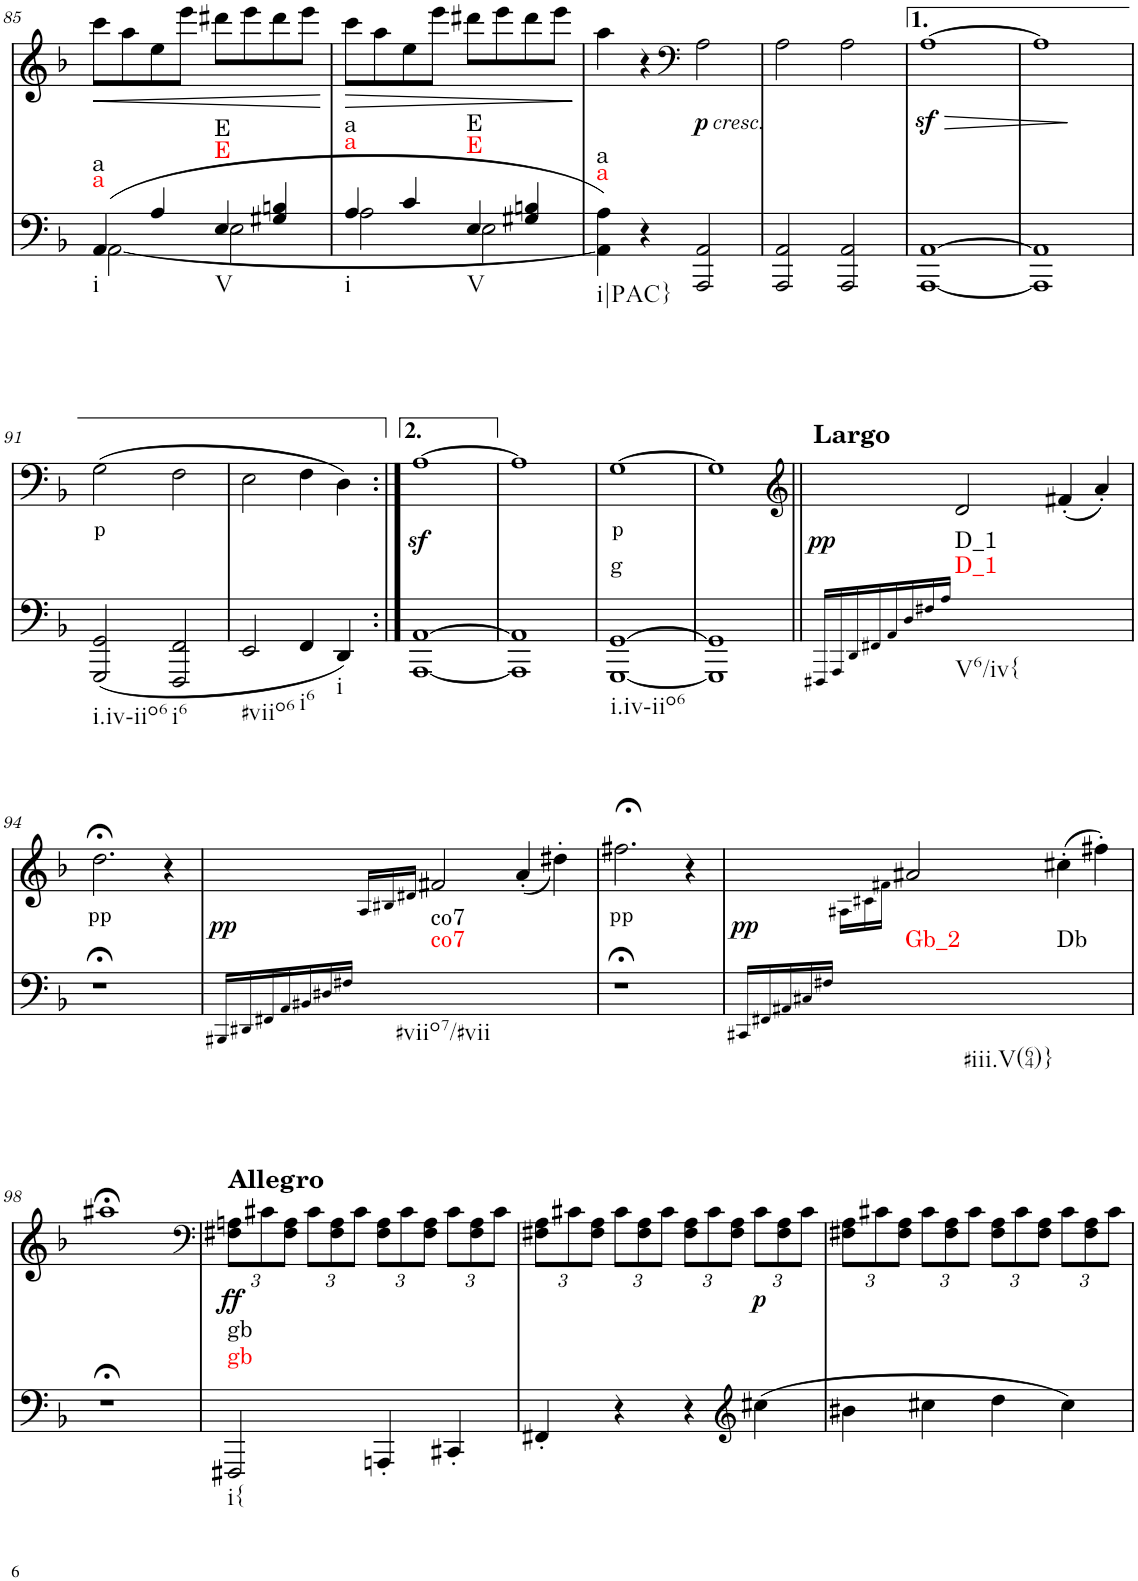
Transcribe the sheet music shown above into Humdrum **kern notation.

**kern	**harte	**kern	**text	**dynam
*part2	*part2	*part1	*part1	*part1
*staff2	*	*staff1	*staff1	*staff1
*I"piano	*	*I"piano	*	*
*I'Pno	*	*I'Pno	*	*
!!LO:PB:g=z
*clefF4	*	*clefG2	*	*
*k[b-]	*	*k[b-]	*	*
*d:	*	*d:	*	*
*M4/4	*	*M4/4	*	*
=85	=85	=85	=85	=85
*^	*	*	*	*
!	!	!LO:H:n=1:kt=a	!	!LO:LY:b	!LO:HP:b
!	!	!LO:H:n=2:kt=a	!	!	!
(4AA/	[2AA\	N N	8ccc\L	<	<
.	.	.	8aa\	.	.
4A/	.	.	8ee\	.	.
.	.	.	8eee\J	.	.
!	!	!LO:H:n=1:kt=E	!	!	!
!	!	!LO:H:n=2:kt=E	!	!	!
4E/	2E\	N N	8ddd#X\L	.	.
.	.	.	8eee\	.	.
4G#X/ 4Bn/	.	.	8ddd#\	.	.
.	.	.	8eee\J	.	.
*v	*v	*	*	*	*
.	.	.	.	[
=86	=86	=86	=86	=86
*^	*	*	*	*
!	!	!LO:H:n=1:kt=a	!	!LO:LY:b	!LO:HP:b
!	!	!LO:H:n=2:kt=a	!	!	!
4A/	2A\	N N	8ccc\L	>	>
.	.	.	8aa\	.	.
4c/	.	.	8ee\	.	.
.	.	.	8eee\J	.	.
!	!	!LO:H:n=1:kt=E	!	!	!
!	!	!LO:H:n=2:kt=E	!	!	!
4E/	2E\	N N	8ddd#X\L	.	.
.	.	.	8eee\	.	.
4G#X/ 4Bn/	.	.	8ddd#\	.	.
.	.	.	8eee\J	.	.
*v	*v	*	*	*	*
.	.	.	.	]
=87	=87	=87	=87	=87
!	!LO:H:n=1:kt=a	!	!	!
!	!LO:H:n=2:kt=a	!	!	!
4AA\] 4A\)	N N	4aa\	.	.
4r	.	4r	.	.
*	*	*clefF4	*	*
!	!	!LO:TX:b:i:t=cresc.	!	!
!	!	!	!LO:LY:b	!LO:DY:b
2AAA/ 2AA/	.	2A\	p	p
=88	=88	=88	=88	=88
!	!	!	!LO:LY:b	!
2AAA/ 2AA/	.	2A\	<	.
2AAA/ 2AA/	.	2A\	.	.
=89	=89	=89	=89	=89
!	!	!	!LO:LY:b	!LO:HP:b
[1AAA [1AA	.	[1Az<	>	>
=90	=90	=90	=90	=90
1AAA] 1AA]	.	1A]	.	.
.	.	.	.	]
!!LO:LB:g=z
=91	=91	=91	=91	=91
!	!	!	!LO:LY:b	!
(2GGG/ 2GG/	.	(2G\	p	.
2FFF/ 2FF/	.	2F\	.	.
=92	=92	=92	=92	=92
2EE/	.	2E\	.	.
4FF/	.	4F\	.	.
4DD/)	.	4D\)	.	.
=92X1:|!	=92X1:|!	=92X1:|!	=92X1:|!	=92X1:|!
!	!	!	!LO:LY:b	!
[1AAA [1AA	.	[1Az<	>	.
=92X2	=92X2	=92X2	=92X2	=92X2
1AAA] 1AA]	.	1A]	.	.
=92X3	=92X3	=92X3	=92X3	=92X3
!	!LO:H:kt=g	!	!LO:LY:b	!
[1GGG [1GG	N	[1G	p	.
=92X4	=92X4	=92X4	=92X4	=92X4
1GGG] 1GG]	.	1G]	.	.
=93||	=93||	=93||	=93||	=93||
*	*	*clefG2	*	*
!	!	!LO:TX:a:B:t=Largo	!	!
!	!	!	!	!LO:DY:b
16FFF#X!/LL	.	4ryy	.	pp
16AAA!/	.	.	.	.
16DD!/	.	.	.	.
16FF#X!/	.	.	.	.
16AA!/	.	16ryy	.	.
16D!/	.	16ryy	.	.
16F#X!/	.	16ryy	.	.
16A!/JJ	.	16ryy	.	.
!	!LO:H:n=1:kt=D_1	!	!	!
!	!LO:H:n=2:kt=D_1	!	!	!
16ryy	N N	2d/	.	.
16ryy	.	.	.	.
16ryy	.	.	.	.
16ryy	.	.	.	.
4ryy	.	.	.	.
2ryy	.	(4f#X'/	.	.
.	.	4a'/)	.	.
!!LO:LB:g=z
=94	=94	=94	=94	=94
!	!	!	!LO:LY:b	!
1r;<	.	2.dd;<\	pp	.
.	.	4r	.	.
=95	=95	=95	=95	=95
!	!	!	!	!LO:DY:b
16BBB#X!/LL	.	4ryy	.	pp
16DD#X!/	.	.	.	.
16FF#X!/	.	.	.	.
16AA!/	.	.	.	.
16BB#X!/	.	16ryy	.	.
16D#X!/	.	16ryy	.	.
16F#X!/JJ	.	16ryy	.	.
16ryy	.	16A!/LL	.	.
16ryy	.	16B#X!/	.	.
16ryy	.	16d#X!/JJ	.	.
!	!LO:H:n=1:kt=co7	!	!	!
!	!LO:H:n=2:kt=co7	!	!	!
16ryy	N N	[4.f#X/	.	.
16ryy	.	.	.	.
4ryy	.	.	.	.
2ryy	.	8ryy	.	.
.	.	(<4a'/	.	.
.	.	4dd#X'\)	.	.
8ryy	.	.	.	.
=96	=96	=96	=96	=96
!	!	!	!LO:LY:b	!
1r;<	.	2.ff#X;<\	pp	.
.	.	8f#/]	.	.
.	.	4r	.	.
8ryy	.	.	.	.
=97	=97	=97	=97	=97
!	!	!	!	!LO:DY:b
16CC#X!/LL	.	4ryy	.	pp
16FF#X!/	.	.	.	.
16AA#X!/	.	.	.	.
16C#X!/	.	.	.	.
16F#X!/JJ	.	16ryy	.	.
16ryy	.	16A#X!\LL	.	.
16ryy	.	16c#X!\	.	.
16ryy	.	16f#X!\JJ	.	.
!	!LO:H:kt=Gb_2	!	!	!
16ryy	N	2a#X/	.	.
16ryy	.	.	.	.
8ryy	.	.	.	.
4ryy	.	.	.	.
!	!LO:H:kt=Db	!	!	!
2ryy	N	(4cc#X'\	.	.
.	.	4ff#X'\)	.	.
!!LO:LB:g=z
=98	=98	=98	=98	=98
1r;<	.	1aa#X;<	.	.
=99	=99	=99	=99	=99
*	*	*clefF4	*	*
*	*	*Xbrackettup	*	*
!	!	!LO:TX:a:B:t=Allegro	!	!
!	!LO:H:n=1:kt=gb	!	!LO:LY:b	!LO:DY:b
!	!LO:H:n=2:kt=gb	!	!	!
2FFF#X/	N N	12F#X\ 12An\L	ff	ff
.	.	12c#X\	.	.
.	.	12F#\ 12A\J	.	.
.	.	12c#\L	.	.
.	.	12F#\ 12A\	.	.
.	.	12c#\J	.	.
4AAAn'/	.	12F#\ 12A\L	.	.
.	.	12c#\	.	.
.	.	12F#\ 12A\J	.	.
4CC#X'/	.	12c#\L	.	.
.	.	12F#\ 12A\	.	.
.	.	12c#\J	.	.
=100	=100	=100	=100	=100
4FF#X'/	.	12F#X\ 12A\L	.	.
.	.	12c#X\	.	.
.	.	12F#\ 12A\J	.	.
4r	.	12c#\L	.	.
.	.	12F#\ 12A\	.	.
.	.	12c#\J	.	.
4r	.	12F#\ 12A\L	.	.
.	.	12c#\	.	.
.	.	12F#\ 12A\J	.	.
*clefG2	*	*	*	*
!	!	!	!LO:LY:b	!LO:DY:b
(4cc#X\	.	12c#\L	p	p
.	.	12F#\ 12A\	.	.
.	.	12c#\J	.	.
=101	=101	=101	=101	=101
4b#X\	.	12F#X\ 12A\L	.	.
.	.	12c#X\	.	.
.	.	12F#\ 12A\J	.	.
4cc#X\	.	12c#\L	.	.
.	.	12F#\ 12A\	.	.
.	.	12c#\J	.	.
4dd\	.	12F#\ 12A\L	.	.
.	.	12c#\	.	.
.	.	12F#\ 12A\J	.	.
4cc#\)	.	12c#\L	.	.
.	.	12F#\ 12A\	.	.
.	.	12c#\J	.	.
=	=	=	=	=
*-	*-	*-	*-	*-
